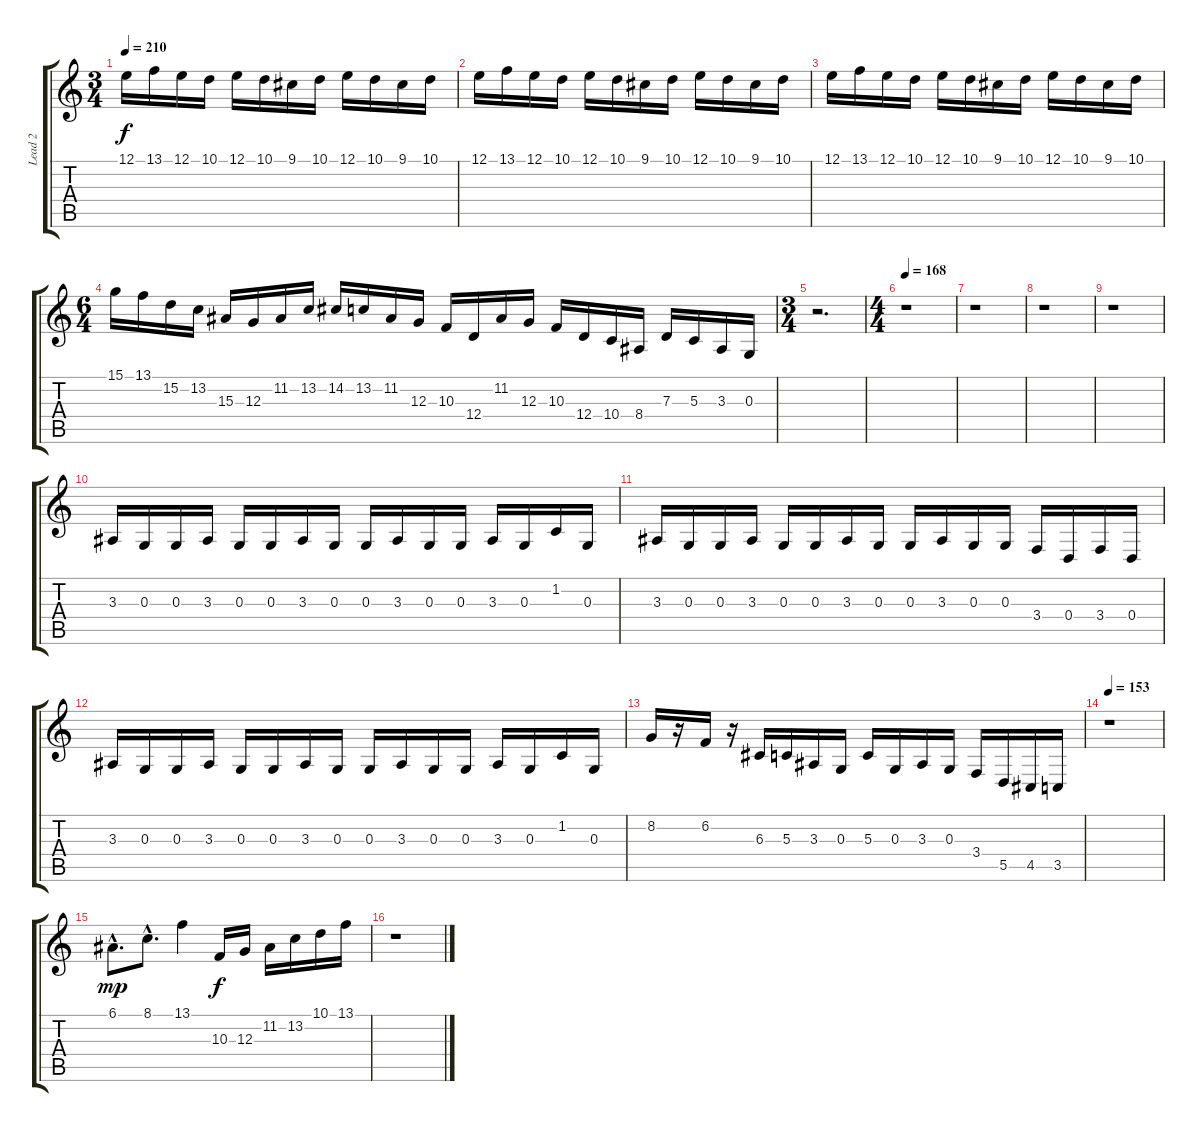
\track ("Lead 2" "Lead 2") {instrument lead1square}
\staff {score tabs}
\tuning (E4 B3 G3 D3 A2 E2) {hide}
\ts (3 4)
\tempo 210
\clef g2
\ks c
12.1.16{dy f instrument lead1square} 13.1.16 12.1.16 10.1.16 12.1.16 10.1.16 9.1.16 10.1.16 12.1.16 10.1.16 9.1.16 10.1.16 |
12.1.16 13.1.16 12.1.16 10.1.16 12.1.16 10.1.16 9.1.16 10.1.16 12.1.16 10.1.16 9.1.16 10.1.16 |
12.1.16 13.1.16 12.1.16 10.1.16 12.1.16 10.1.16 9.1.16 10.1.16 12.1.16 10.1.16 9.1.16 10.1.16 |
\ts (6 4)
15.1.16 13.1.16 15.2.16 13.2.16 15.3.16 12.3.16 11.2.16 13.2.16 14.2.16 13.2.16 11.2.16 12.3.16 10.3.16 12.4.16 11.2.16 12.3.16 10.3.16 12.4.16 10.4.16 8.4.16 7.3.16 5.3.16 3.3.16 0.3.16 |
\ts (3 4)
r.2{d} |
\ts (4 4)
\tempo 168
r.1 |
r.1 |
r.1 |
r.1 |
3.3.16{balance 16} 0.3.16 0.3.16 3.3.16 0.3.16 0.3.16 3.3.16 0.3.16 0.3.16 3.3.16 0.3.16 0.3.16 3.3.16 0.3.16 1.2.16 0.3.16 |
3.3.16 0.3.16 0.3.16 3.3.16 0.3.16 0.3.16 3.3.16 0.3.16 0.3.16 3.3.16 0.3.16 0.3.16 3.4.16 0.4.16 3.4.16 0.4.16 |
3.3.16 0.3.16 0.3.16 3.3.16 0.3.16 0.3.16 3.3.16 0.3.16 0.3.16 3.3.16 0.3.16 0.3.16 3.3.16 0.3.16 1.2.16 0.3.16 |
8.2.16 r.16 6.2.16 r.16 6.3.16 5.3.16 3.3.16 0.3.16 5.3.16 0.3.16 3.3.16 0.3.16 3.4.16 5.5.16 4.5.16 3.5.16 |
\tempo 153
r.1 |
6.1{hac}.8{d dy mp} 8.1{hac}.8{d} 13.1.4 10.3.16{dy f} 12.3.16 11.2.16 13.2.16 10.1.16 13.1.16 |
r.1
